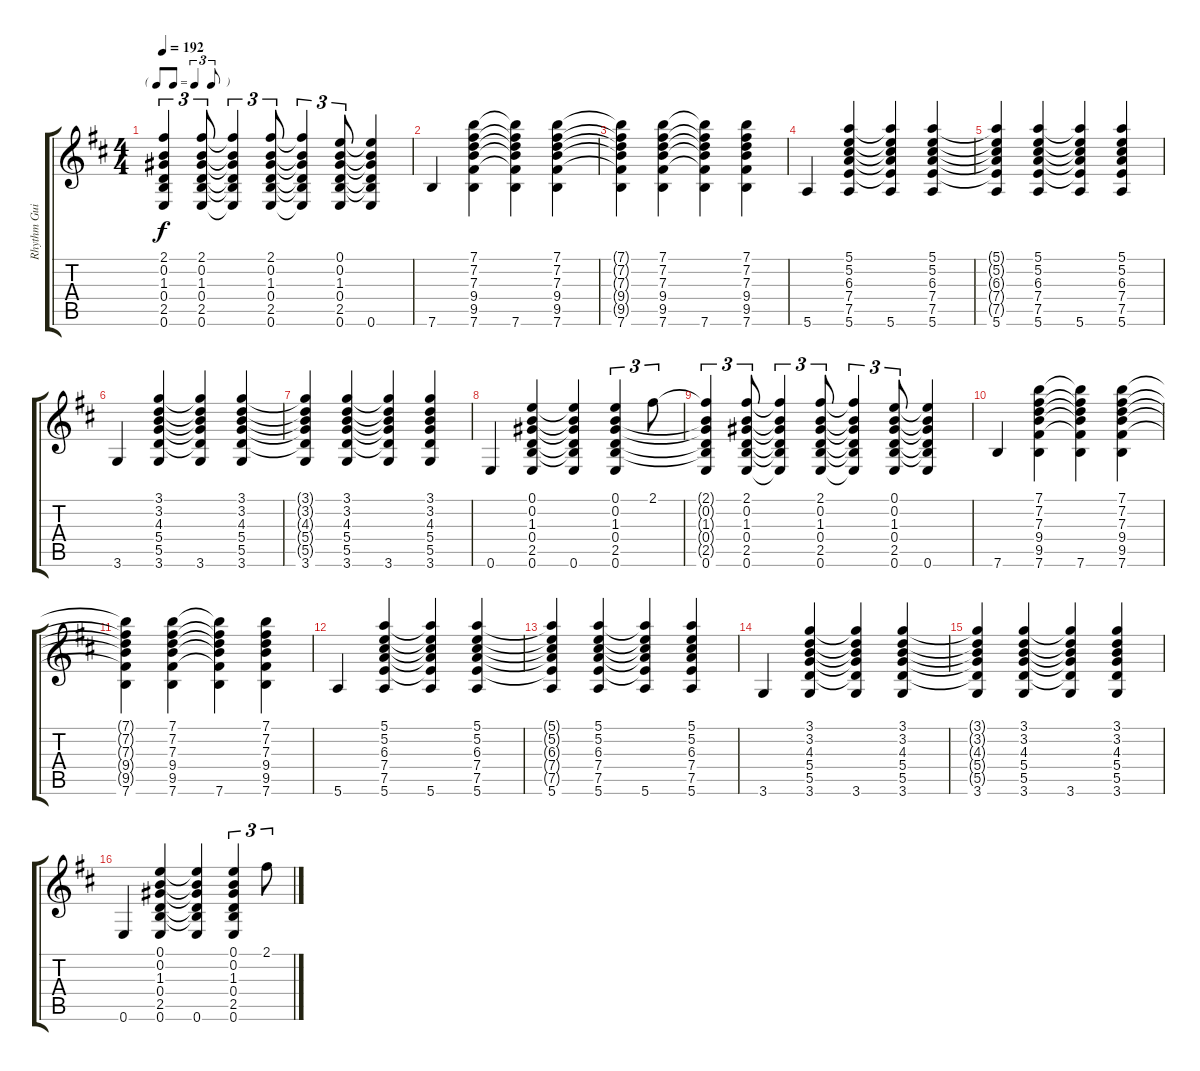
\track ("Rhythm Guitar" "Rhythm Gui") {instrument electricguitarclean}
\staff {score tabs}
\tuning (E4 B3 G3 D3 A2 E2) {hide}
\ts (4 4)
\tf triplet8th
\tempo 192
\clef g2
\ks bminor
(2.1{t} 0.2{t} 1.3{t} 0.4{t} 2.5{t} 0.6).4{tu (3 2) dy f} (2.1 0.2 1.3 0.4 2.5 0.6).8{tu (3 2)} (2.1{t} 0.2{t} 1.3{t} 0.4{t} 2.5{t} 0.6{t}).4{tu (3 2)} (2.1 0.2 1.3 0.4 2.5 0.6).8{tu (3 2)} (2.1{t} 0.2{t} 1.3{t} 0.4{t} 2.5{t} 0.6{t}).4{tu (3 2)} (0.1 0.2 1.3 0.4 2.5 0.6).8{tu (3 2)} (0.1{t} 0.2{t} 1.3{t} 0.4{t} 2.5{t} 0.6).4 |
7.6.4 (7.1 7.2 7.3 9.4 9.5 7.6).4 (7.1{t} 7.2{t} 7.3{t} 9.4{t} 9.5{t} 7.6).4 (7.1 7.2 7.3 9.4 9.5 7.6).4 |
(7.1{t} 7.2{t} 7.3{t} 9.4{t} 9.5{t} 7.6).4 (7.1 7.2 7.3 9.4 9.5 7.6).4 (7.1{t} 7.2{t} 7.3{t} 9.4{t} 9.5{t} 7.6).4 (7.1 7.2 7.3 9.4 9.5 7.6).4 |
5.6.4 (5.1 5.2 6.3 7.4 7.5 5.6).4 (5.1{t} 5.2{t} 6.3{t} 7.4{t} 7.5{t} 5.6).4 (5.1 5.2 6.3 7.4 7.5 5.6).4 |
(5.1{t} 5.2{t} 6.3{t} 7.4{t} 7.5{t} 5.6).4 (5.1 5.2 6.3 7.4 7.5 5.6).4 (5.1{t} 5.2{t} 6.3{t} 7.4{t} 7.5{t} 5.6).4 (5.1 5.2 6.3 7.4 7.5 5.6).4 |
3.6.4 (3.1 3.2 4.3 5.4 5.5 3.6).4 (3.1{t} 3.2{t} 4.3{t} 5.4{t} 5.5{t} 3.6).4 (3.1 3.2 4.3 5.4 5.5 3.6).4 |
(3.1{t} 3.2{t} 4.3{t} 5.4{t} 5.5{t} 3.6).4 (3.1 3.2 4.3 5.4 5.5 3.6).4 (3.1{t} 3.2{t} 4.3{t} 5.4{t} 5.5{t} 3.6).4 (3.1 3.2 4.3 5.4 5.5 3.6).4 |
0.6.4 (0.1 0.2 1.3 0.4 2.5 0.6).4 (0.1{t} 0.2{t} 1.3{t} 0.4{t} 2.5{t} 0.6).4 (0.1 0.2 1.3 0.4 2.5 0.6).4{tu (3 2)} 2.1.8{tu (3 2)} |
(2.1{t} 0.2{t} 1.3{t} 0.4{t} 2.5{t} 0.6).4{tu (3 2)} (2.1 0.2 1.3 0.4 2.5 0.6).8{tu (3 2)} (2.1{t} 0.2{t} 1.3{t} 0.4{t} 2.5{t} 0.6{t}).4{tu (3 2)} (2.1 0.2 1.3 0.4 2.5 0.6).8{tu (3 2)} (2.1{t} 0.2{t} 1.3{t} 0.4{t} 2.5{t} 0.6{t}).4{tu (3 2)} (0.1 0.2 1.3 0.4 2.5 0.6).8{tu (3 2)} (0.1{t} 0.2{t} 1.3{t} 0.4{t} 2.5{t} 0.6).4 |
7.6.4 (7.1 7.2 7.3 9.4 9.5 7.6).4 (7.1{t} 7.2{t} 7.3{t} 9.4{t} 9.5{t} 7.6).4 (7.1 7.2 7.3 9.4 9.5 7.6).4 |
(7.1{t} 7.2{t} 7.3{t} 9.4{t} 9.5{t} 7.6).4 (7.1 7.2 7.3 9.4 9.5 7.6).4 (7.1{t} 7.2{t} 7.3{t} 9.4{t} 9.5{t} 7.6).4 (7.1 7.2 7.3 9.4 9.5 7.6).4 |
5.6.4 (5.1 5.2 6.3 7.4 7.5 5.6).4 (5.1{t} 5.2{t} 6.3{t} 7.4{t} 7.5{t} 5.6).4 (5.1 5.2 6.3 7.4 7.5 5.6).4 |
(5.1{t} 5.2{t} 6.3{t} 7.4{t} 7.5{t} 5.6).4 (5.1 5.2 6.3 7.4 7.5 5.6).4 (5.1{t} 5.2{t} 6.3{t} 7.4{t} 7.5{t} 5.6).4 (5.1 5.2 6.3 7.4 7.5 5.6).4 |
3.6.4 (3.1 3.2 4.3 5.4 5.5 3.6).4 (3.1{t} 3.2{t} 4.3{t} 5.4{t} 5.5{t} 3.6).4 (3.1 3.2 4.3 5.4 5.5 3.6).4 |
(3.1{t} 3.2{t} 4.3{t} 5.4{t} 5.5{t} 3.6).4 (3.1 3.2 4.3 5.4 5.5 3.6).4 (3.1{t} 3.2{t} 4.3{t} 5.4{t} 5.5{t} 3.6).4 (3.1 3.2 4.3 5.4 5.5 3.6).4 |
0.6.4 (0.1 0.2 1.3 0.4 2.5 0.6).4 (0.1{t} 0.2{t} 1.3{t} 0.4{t} 2.5{t} 0.6).4 (0.1 0.2 1.3 0.4 2.5 0.6).4{tu (3 2)} 2.1.8{tu (3 2)}
